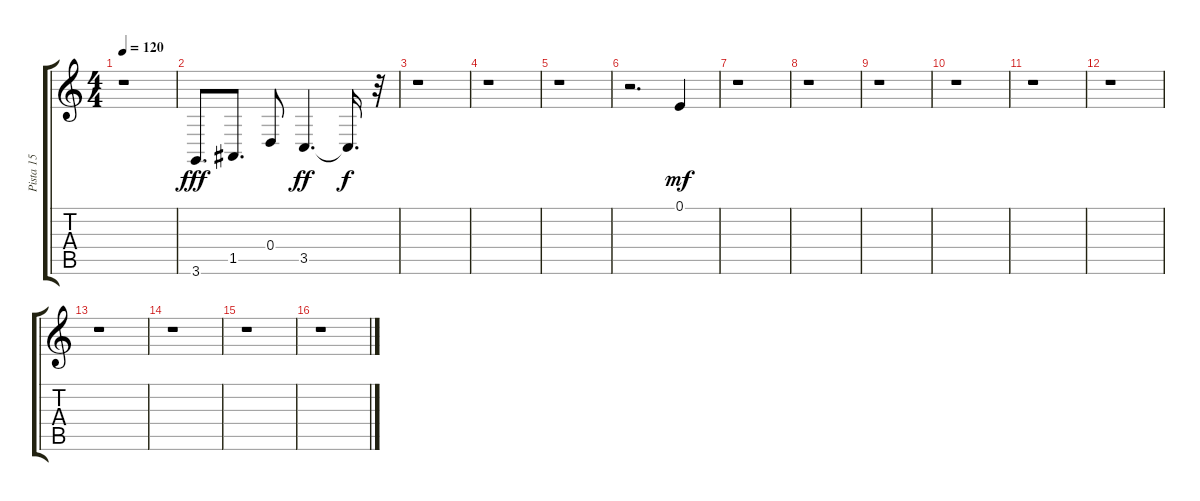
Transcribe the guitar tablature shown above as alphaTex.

\track ("Pista 15" "Pista 15") {instrument reversecymbal}
\staff {score tabs}
\tuning (E4 B3 G3 D3 A2 E2) {hide}
\ts (4 4)
\tempo 120
\clef g2
\ks c
r.1{dy mf} |
3.6.8{d dy fff instrument distortionguitar} 1.5.8{d} 0.4.8 3.5.4{d dy ff} 3.5{t}.16{d dy f} r.32 |
r.1 |
r.1 |
r.1 |
r.2{d} 0.1.4{dy mf instrument guitarfretnoise} |
r.1 |
r.1 |
r.1 |
r.1 |
r.1 |
r.1 |
r.1 |
r.1 |
r.1 |
r.1
